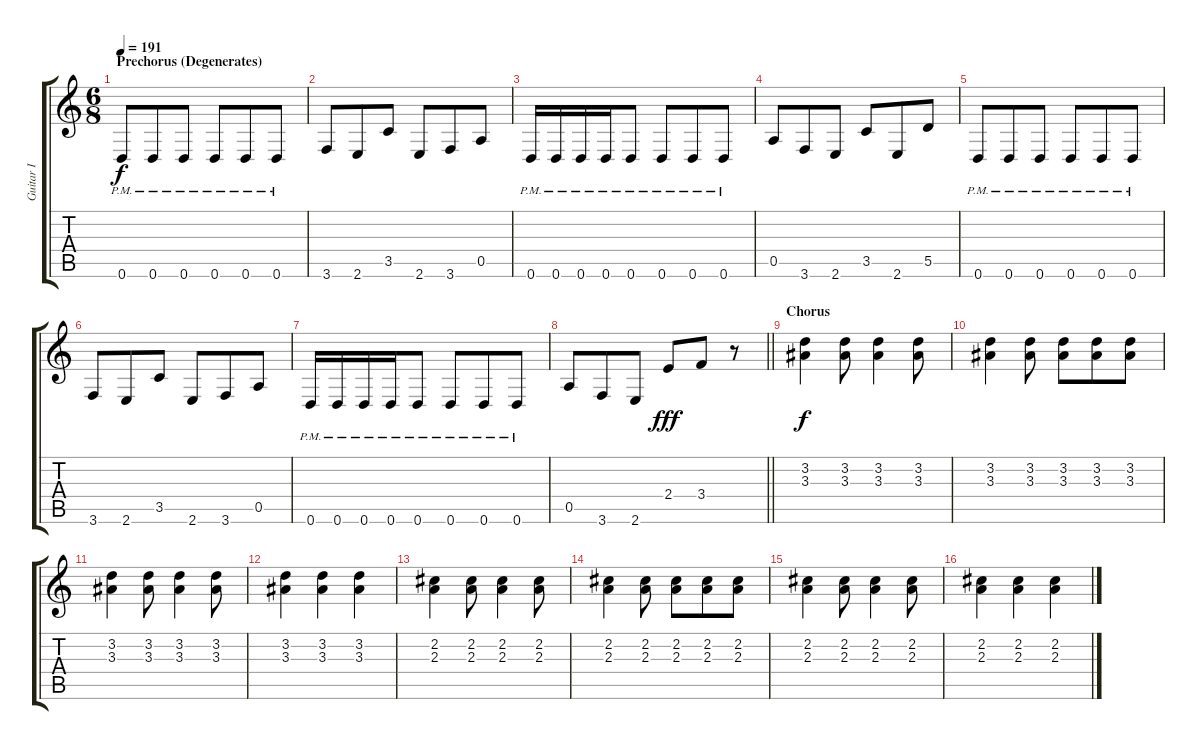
\track ("Guitar I" "Guitar I") {instrument overdrivenguitar}
\staff {score tabs}
\tuning (E4 B3 G3 D3 A2 D2) {hide}
\ts (6 8)
\section ("" "Prechorus (Degenerates)")
\tempo 191
\clef g2
\ks c
0.6{pm}.8{dy f} 0.6{pm}.8 0.6{pm}.8 0.6{pm}.8 0.6{pm}.8 0.6{pm}.8 |
3.6.8 2.6.8 3.5.8 2.6.8 3.6.8 0.5.8 |
0.6{pm}.16 0.6{pm}.16 0.6{pm}.16 0.6{pm}.16 0.6{pm}.8 0.6{pm}.8 0.6{pm}.8 0.6{pm}.8 |
0.5.8 3.6.8 2.6.8 3.5.8 2.6.8 5.5.8 |
0.6{pm}.8 0.6{pm}.8 0.6{pm}.8 0.6{pm}.8 0.6{pm}.8 0.6{pm}.8 |
3.6.8 2.6.8 3.5.8 2.6.8 3.6.8 0.5.8 |
0.6{pm}.16 0.6{pm}.16 0.6{pm}.16 0.6{pm}.16 0.6{pm}.8 0.6{pm}.8 0.6{pm}.8 0.6{pm}.8 |
\barLineRight lightlight
0.5.8 3.6.8 2.6.8 2.4.8{dy fff volume 16} 3.4.8 r.8 |
\section ("" "Chorus")
(3.2 3.3).4{dy f volume 11} (3.2 3.3).8 (3.2 3.3).4 (3.2 3.3).8 |
(3.2 3.3).4 (3.2 3.3).8 (3.2 3.3).8 (3.2 3.3).8 (3.2 3.3).8 |
(3.2 3.3).4 (3.2 3.3).8 (3.2 3.3).4 (3.2 3.3).8 |
(3.2 3.3).4 (3.2 3.3).4 (3.2 3.3).4 |
(2.2 2.3).4 (2.2 2.3).8 (2.2 2.3).4 (2.2 2.3).8 |
(2.2 2.3).4 (2.2 2.3).8 (2.2 2.3).8 (2.2 2.3).8 (2.2 2.3).8 |
(2.2 2.3).4 (2.2 2.3).8 (2.2 2.3).4 (2.2 2.3).8 |
(2.2 2.3).4 (2.2 2.3).4 (2.2 2.3).4
